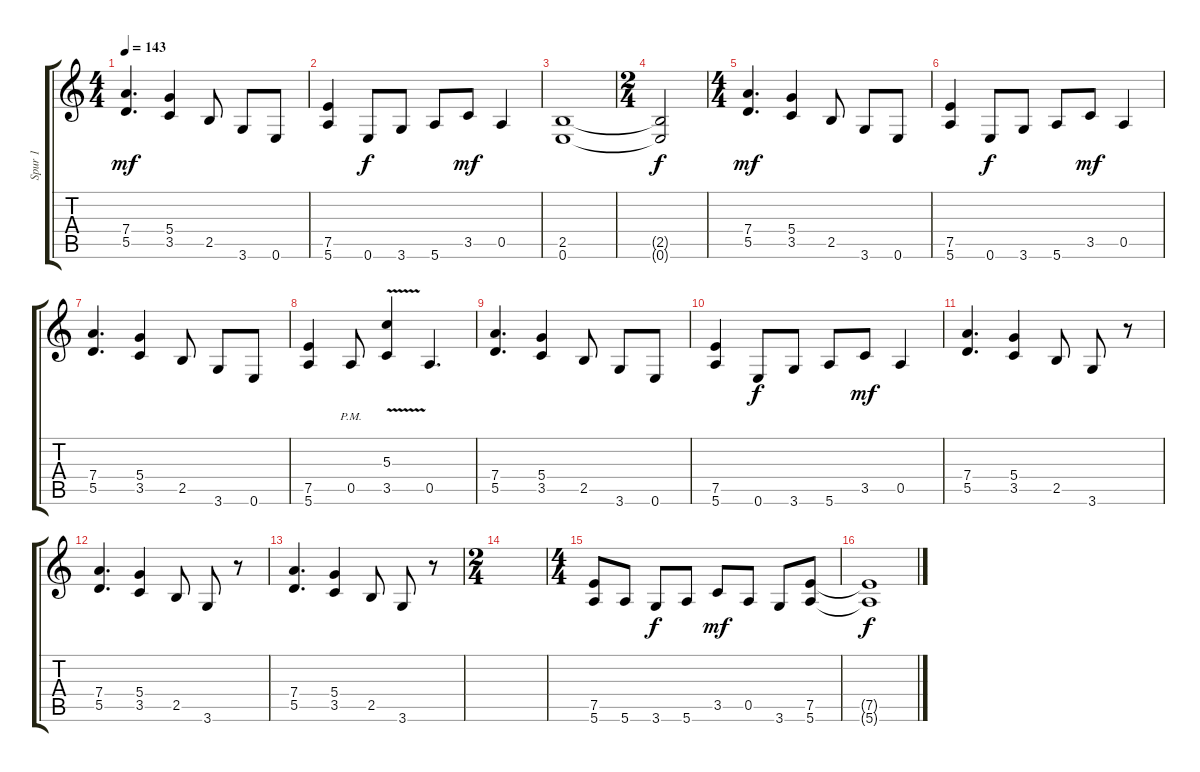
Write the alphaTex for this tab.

\track ("Spur 1" "Spur 1") {instrument distortionguitar}
\staff {score tabs}
\tuning (E4 B3 G3 D3 A2 E2) {hide}
\ts (4 4)
\tempo 143
\clef g2
\ks c
(7.4 5.5).4{d dy mf} (5.4 3.5).4 2.5.8 3.6.8 0.6.8 |
(7.5 5.6).4 0.6.8{dy f} 3.6.8 5.6.8 3.5.8{dy mf} 0.5.4 |
(2.5 0.6).1 |
\ts (2 4)
(2.5{t} 0.6{t}).2{dy f} |
\ts (4 4)
(7.4 5.5).4{d dy mf} (5.4 3.5).4 2.5.8 3.6.8 0.6.8 |
(7.5 5.6).4 0.6.8{dy f} 3.6.8 5.6.8 3.5.8{dy mf} 0.5.4 |
(7.4 5.5).4{d} (5.4 3.5).4 2.5.8 3.6.8 0.6.8 |
(7.5 5.6).4 0.5{pm}.8 (5.3{v} 3.5).4 0.5.4{d} |
(7.4 5.5).4{d} (5.4 3.5).4 2.5.8 3.6.8 0.6.8 |
(7.5 5.6).4 0.6.8{dy f} 3.6.8 5.6.8 3.5.8{dy mf} 0.5.4 |
(7.4 5.5).4{d} (5.4 3.5).4 2.5.8 3.6.8 r.8 |
(7.4 5.5).4{d} (5.4 3.5).4 2.5.8 3.6.8 r.8 |
(7.4 5.5).4{d} (5.4 3.5).4 2.5.8 3.6.8 r.8 |
\ts (2 4)
|
\ts (4 4)
(7.5 5.6).8 5.6.8 3.6.8{dy f} 5.6.8 3.5.8{dy mf} 0.5.8 3.6.8 (7.5 5.6).8 |
(7.5{t} 5.6{t}).1{dy f}
